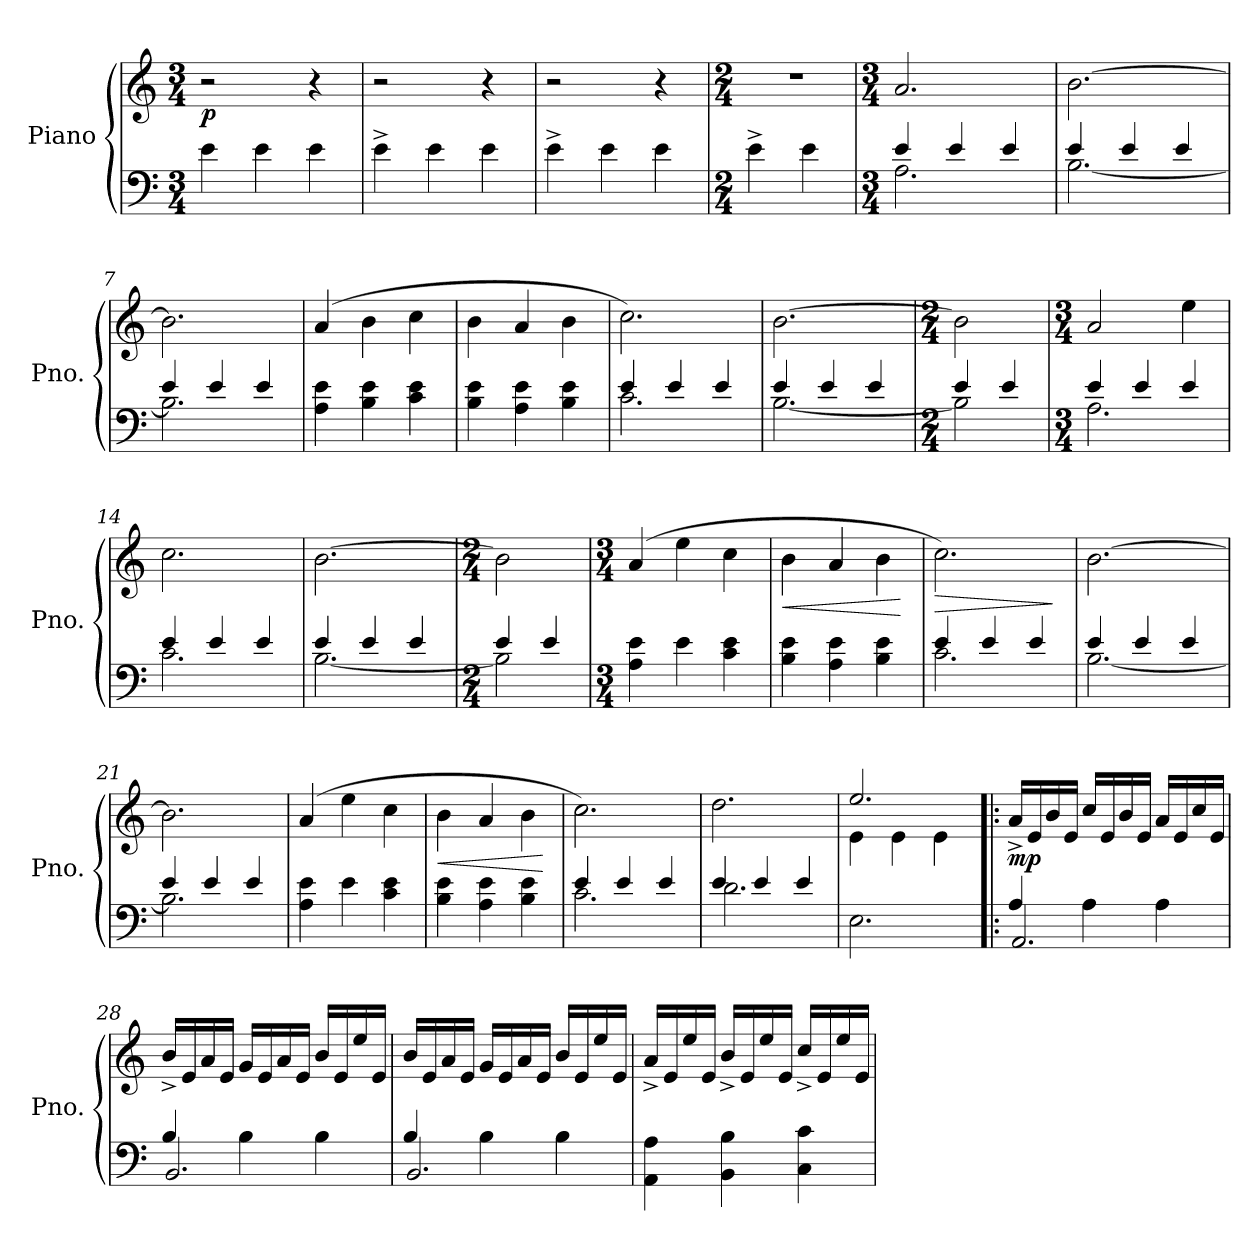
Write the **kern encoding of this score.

**kern	**kern	**dynam
*part1	*part1	*part1
*staff2	*staff1	*staff1/2
*I"Piano	*	*
*I'Pno.	*	*
*clefF4	*clefG2	*
*k[]	*k[]	*
*M3/4	*M3/4	*
*MM90	*MM90	*
=1	=1	=1
!	!	!LO:DY:b
4e\	2r	p
4e\	.	.
4e\	4r	.
=2	=2	=2
4e^\	2r	.
4e\	.	.
4e\	4r	.
=3	=3	=3
4e^\	2r	.
4e\	.	.
4e\	4r	.
=4	=4	=4
*M2/4	*M2/4	*
4e^\	2r	.
4e\	.	.
=5	=5	=5
*M3/4	*M3/4	*
*^	*	*
4e/	2.A\	2.a/	.
4e/	.	.	.
4e/	.	.	.
=6	=6	=6	=6
4e/	[2.B\	[2.b\	.
4e/	.	.	.
4e/	.	.	.
=7	=7	=7	=7
4e/	2.B\]	2.b\]	.
4e/	.	.	.
4e/	.	.	.
*v	*v	*	*
=8	=8	=8
4A\ 4e\	(>4a/	.
4B\ 4e\	4b\	.
4c\ 4e\	4cc\	.
!!LO:LB:g=z
=9	=9	=9
4B\ 4e\	4b\	.
4A\ 4e\	4a/	.
4B\ 4e\	4b\	.
=10	=10	=10
*^	*	*
4e/	2.c\	2.cc\)	.
4e/	.	.	.
4e/	.	.	.
=11	=11	=11	=11
4e/	[2.B\	[2.b\	.
4e/	.	.	.
4e/	.	.	.
=12	=12	=12	=12
*M2/4	*	*M2/4	*
4e/	2B\]	2b\]	.
4e/	.	.	.
=13	=13	=13	=13
*M3/4	*	*M3/4	*
4e/	2.A\	2a/	.
4e/	.	.	.
4e/	.	4ee\	.
=14	=14	=14	=14
4e/	2.c\	2.cc\	.
4e/	.	.	.
4e/	.	.	.
=15	=15	=15	=15
4e/	[2.B\	[2.b\	.
4e/	.	.	.
4e/	.	.	.
=16	=16	=16	=16
*M2/4	*	*M2/4	*
4e/	2B\]	2b\]	.
4e/	.	.	.
*v	*v	*	*
!!LO:LB:g=z
=17	=17	=17
*M3/4	*M3/4	*
4A\ 4e\	(>4a/	.
4e\	4ee\	.
4c\ 4e\	4cc\	.
=18	=18	=18
!	!	!LO:HP:b
4B\ 4e\	4b\	<
4A\ 4e\	4a/	.
4B\ 4e\	4b\	.
.	.	[
=19	=19	=19
*^	*	*
!	!	!	!LO:HP:b
4e/	2.c\	2.cc\)	>
4e/	.	.	.
4e/	.	.	.
*v	*v	*	*
.	.	]
=20	=20	=20
*^	*	*
4e/	[2.B\	[2.b\	.
4e/	.	.	.
4e/	.	.	.
=21	=21	=21	=21
4e/	2.B\]	2.b\]	.
4e/	.	.	.
4e/	.	.	.
*v	*v	*	*
=22	=22	=22
4A\ 4e\	(>4a/	.
4e\	4ee\	.
4c\ 4e\	4cc\	.
=23	=23	=23
!	!	!LO:HP:b
4B\ 4e\	4b\	<
4A\ 4e\	4a/	.
4B\ 4e\	4b\	.
.	.	[
=24	=24	=24
*^	*	*
4e/	2.c\	2.cc\)	.
4e/	.	.	.
4e/	.	.	.
!!LO:LB:g=z
=25	=25	=25	=25
4e/	2.d\	2.dd\	.
4e/	.	.	.
4e/	.	.	.
*v	*v	*	*
=26	=26	=26
*	*^	*
2.E\	2.ee/	4e\	.
.	.	4e\	.
.	.	4e\	.
=27!|:	=27!|:	=27!|:	=27!|:
*^	*	*	*
!	!	!	!	!LO:DY:b
*	*	*v	*v	*
4A/	2.AA/	16a^/LL	mp
.	.	16e/	.
.	.	16b/	.
.	.	16e/JJ	.
4A\	.	16cc/LL	.
.	.	16e/	.
.	.	16b/	.
.	.	16e/JJ	.
4A\	.	16a/LL	.
.	.	16e/	.
.	.	16cc/	.
.	.	16e/JJ	.
=28	=28	=28	=28
4B/	2.BB/	16b^/LL	.
.	.	16e/	.
.	.	16a/	.
.	.	16e/JJ	.
4B\	.	16g/LL	.
.	.	16e/	.
.	.	16a/	.
.	.	16e/JJ	.
4B\	.	16b/LL	.
.	.	16e/	.
.	.	16ee/	.
.	.	16e/JJ	.
!!LO:LB:g=z
=29	=29	=29	=29
4B/	2.BB/	16b/LL	.
.	.	16e/	.
.	.	16a/	.
.	.	16e/JJ	.
4B\	.	16g/LL	.
.	.	16e/	.
.	.	16a/	.
.	.	16e/JJ	.
4B\	.	16b/LL	.
.	.	16e/	.
.	.	16ee/	.
.	.	16e/JJ	.
*v	*v	*	*
=30	=30	=30
4AA\ 4A\	16a^/LL	.
.	16e/	.
.	16ee/	.
.	16e/JJ	.
4BB\ 4B\	16b^/LL	.
.	16e/	.
.	16ee/	.
.	16e/JJ	.
4C\ 4c\	16cc^/LL	.
.	16e/	.
.	16ee/	.
.	16e/JJ	.
=	=	=
*-	*-	*-
